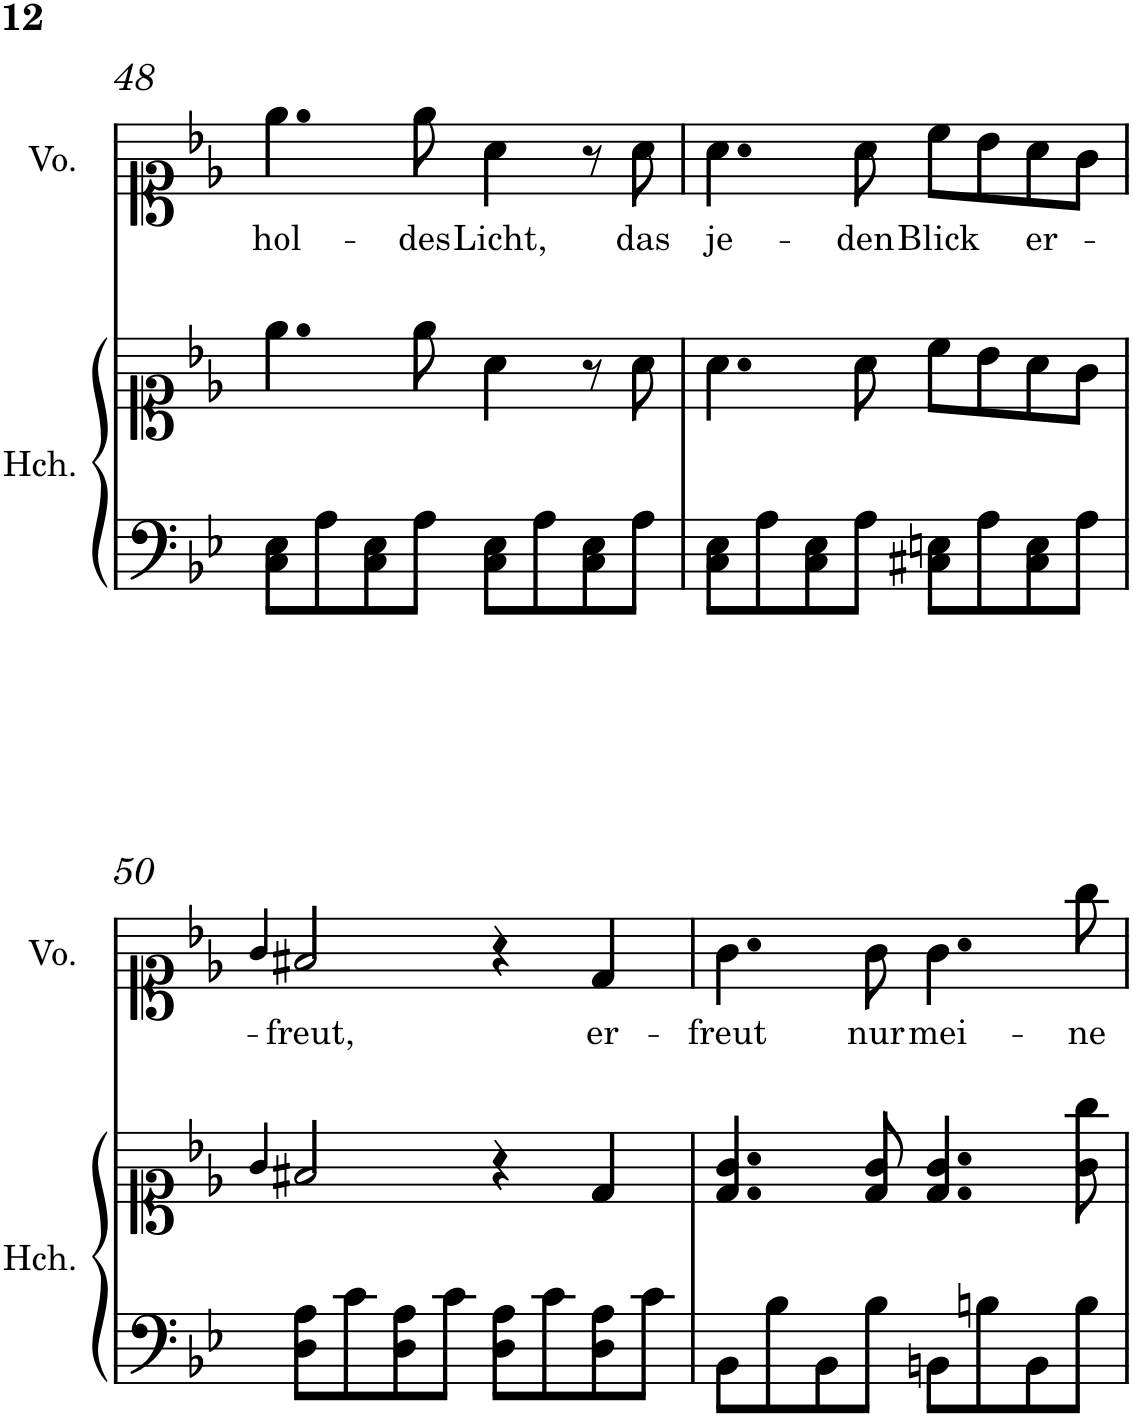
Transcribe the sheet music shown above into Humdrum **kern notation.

**kern	**kern	**kern	**text
*part2	*part2	*part1	*part1
*staff3	*staff2	*staff1	*staff1
*I"Harpsichord	*	*I"Voice	*
*I'Hch.	*	*I'Vo.	*
!!LO:PB:g=z
*clefF4	*clefC1	*clefC1	*
*k[b-e-]	*k[b-e-]	*k[b-e-]	*
*M4/4	*M4/4	*M4/4	*
*met(c)	*met(c)	*met(c)	*
=48	=48	=48	=48
!	!	!	!LO:LY:b
8C\ 8E-\L	4.ee-\	4.ee-\	hol-
8A\	.	.	.
8C\ 8E-\	.	.	.
!	!	!	!LO:LY:b
8A\J	8ee-\	8ee-\	-des
!	!	!	!LO:LY:b
8C\ 8E-\L	4a\	4a\	Licht,
8A\	.	.	.
8C\ 8E-\	8r	8r	.
!	!	!	!LO:LY:b
8A\J	8a\	8a\	das
=49	=49	=49	=49
!	!	!	!LO:LY:b
8C\ 8E-\L	4.a\	4.a\	je-
8A\	.	.	.
8C\ 8E-\	.	.	.
!	!	!	!LO:LY:b
8A\J	8a\	8a\	-den
!	!	!	!LO:LY:b
8C#X\ 8En\L	8cc\L	8cc\L	Blick
8A\	8b-\	8b-\	.
!	!	!	!LO:LY:b
8C#\ 8E\	8a\	8a\	er-
8A\J	8g\J	8g\J	.
!!LO:LB:g=z
=50	=50	=50	=50
.	4qg/	4qg/	.
!	!	!	!LO:LY:b
8D\ 8A\L	2f#X/	2f#X/	-freut,
8c\	.	.	.
8D\ 8A\	.	.	.
8c\J	.	.	.
8D\ 8A\L	4r	4r	.
8c\	.	.	.
!	!	!	!LO:LY:b
8D\ 8A\	4d/	4d/	er-
8c\J	.	.	.
=51	=51	=51	=51
!	!	!	!LO:LY:b
8BB-\L	4.d/ 4.g/	4.g\	-freut
8B-\	.	.	.
8BB-\	.	.	.
!	!	!	!LO:LY:b
8B-\J	8d/ 8g/	8g\	nur
!	!	!	!LO:LY:b
8BBn\L	4.d/ 4.g/	4.g\	mei-
8Bn\	.	.	.
8BB\	.	.	.
!	!	!	!LO:LY:b
8B\J	8g\ 8gg\	8gg\	-ne
=	=	=	=
*-	*-	*-	*-
